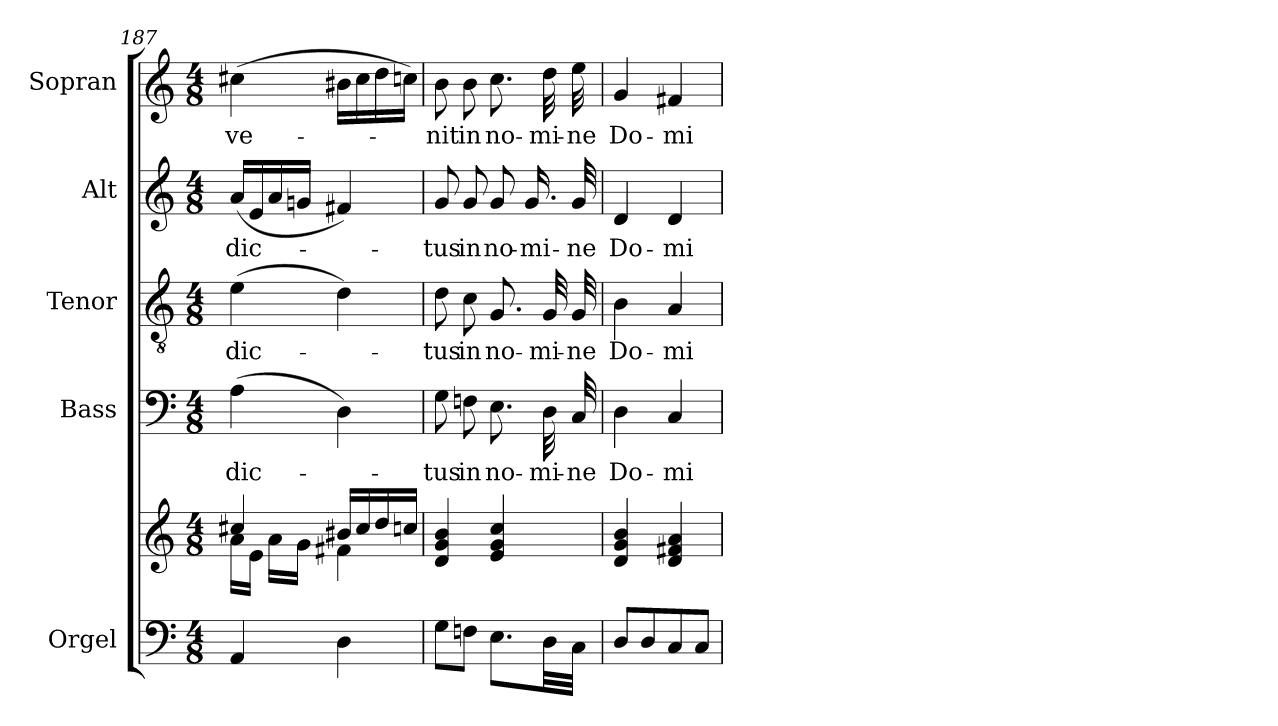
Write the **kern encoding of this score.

**kern	**kern	**kern	**text	**kern	**text	**kern	**text	**kern	**text
*part5	*part5	*part4	*part4	*part3	*part3	*part2	*part2	*part1	*part1
*staff6	*staff5	*staff4	*staff4	*staff3	*staff3	*staff2	*staff2	*staff1	*staff1
*I"Orgel	*	*I"Bass	*	*I"Tenor	*	*I"Alt	*	*I"Sopran	*
*I'Org.	*	*I'B	*	*I'T	*	*I'A	*	*I'S	*
*clefF4	*clefG2	*clefF4	*	*clefGv2	*	*clefG2	*	*clefG2	*
*k[]	*k[]	*k[]	*	*k[]	*	*k[]	*	*k[]	*
*C:	*C:	*C:	*	*C:	*	*C:	*	*C:	*
*M4/8	*M4/8	*M4/8	*	*M4/8	*	*M4/8	*	*M4/8	*
=187	=187	=187	=187	=187	=187	=187	=187	=187	=187
*	*^	*	*	*	*	*	*	*	*
!	!	!	!	!LO:LY:b	!	!LO:LY:b	!	!LO:LY:b	!	!LO:LY:b
4AA/	4cc#X/	16a\LL	(>4A\	-dic-	(>4e\	-dic-	(<16a/LL	-dic-	(>4cc#X\	ve-
.	.	16e\JJ	.	.	.	.	16e/	.	.	.
.	.	16a\LL	.	.	.	.	16a/	.	.	.
.	.	16g\JJ	.	.	.	.	16gn/JJ	.	.	.
4D\	16b#X/LL	4f#X\	4D\)	.	4d\)	.	4f#X/)	.	16b#X\LL	.
.	16cc#/	.	.	.	.	.	.	.	16cc#\	.
.	16dd/	.	.	.	.	.	.	.	16dd\	.
.	16ccn/JJ	.	.	.	.	.	.	.	16ccn\JJ)	.
*	*v	*v	*	*	*	*	*	*	*	*
!!LO:PB:g=z
=188	=188	=188	=188	=188	=188	=188	=188	=188	=188
!	!	!	!LO:LY:b	!	!LO:LY:b	!	!LO:LY:b	!	!LO:LY:b
8G\L	4d/ 4g/ 4b/	8G\	-tus	8d\	-tus	8g/	-tus	8b\	-nit
!	!	!	!LO:LY:b	!	!LO:LY:b	!	!LO:LY:b	!	!LO:LY:b
8Fn\J	.	8Fn\	in	8c\	in	8g/	in	8b\	in
!	!	!	!LO:LY:b	!	!LO:LY:b	!	!LO:LY:b	!	!LO:LY:b
8.E\L	4e/ 4g/ 4cc/	8.E\	no-	8.G/	no-	8g/	no-	8.cc\	no-
!	!	!	!	!	!	!	!LO:LY:b	!	!
.	.	.	.	.	.	16.g/	-mi-	.	.
!	!	!	!LO:LY:b	!	!LO:LY:b	!	!	!	!LO:LY:b
32D\LL	.	32D\	-mi-	32G/	-mi-	.	.	32dd\	-mi-
!	!	!	!LO:LY:b	!	!LO:LY:b	!	!LO:LY:b	!	!LO:LY:b
32C\JJJ	.	32C/	-ne	32G/	-ne	32g/	-ne	32ee\	-ne
=189	=189	=189	=189	=189	=189	=189	=189	=189	=189
!	!	!	!LO:LY:b	!	!LO:LY:b	!	!LO:LY:b	!	!LO:LY:b
8D/L	4d/ 4g/ 4b/	4D\	Do-	4B\	Do-	4d/	Do-	4g/	Do-
8D/	.	.	.	.	.	.	.	.	.
!	!	!	!LO:LY:b	!	!LO:LY:b	!	!LO:LY:b	!	!LO:LY:b
8C/	4d/ 4f#X/ 4a/	4C/	-mi-	4A/	-mi-	4d/	-mi-	4f#X/	-mi-
8C/J	.	.	.	.	.	.	.	.	.
=	=	=	=	=	=	=	=	=	=
*-	*-	*-	*-	*-	*-	*-	*-	*-	*-
